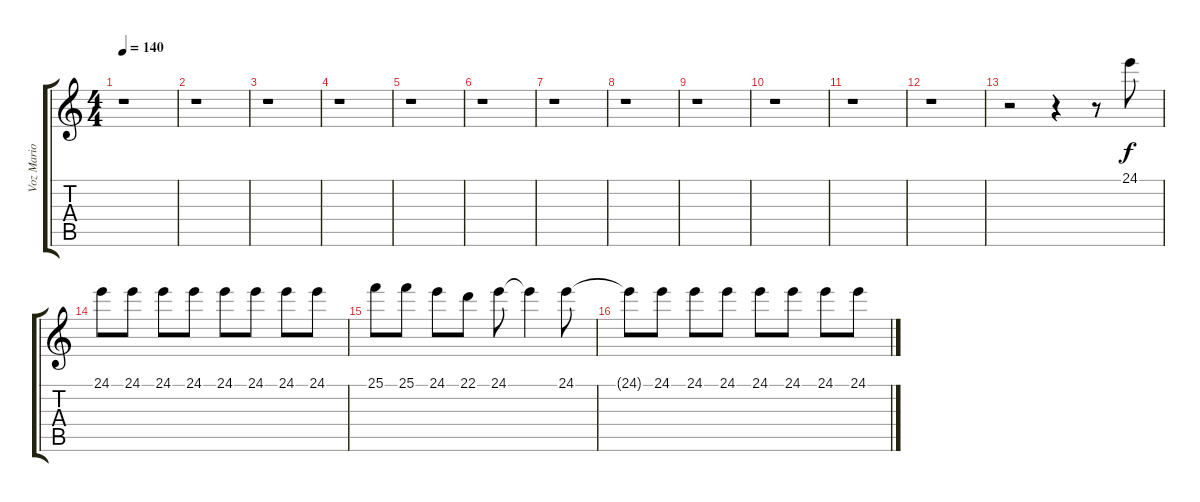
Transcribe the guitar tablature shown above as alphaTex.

\track ("Voz Mario Muñoz" "Voz Mario ") {instrument piccolo}
\staff {score tabs}
\tuning (E4 B3 G3 D3 A2 E2) {hide}
\ts (4 4)
\tempo 140
\clef g2
\ks c
r.1{dy f instrument piccolo} |
r.1 |
r.1 |
r.1 |
r.1 |
r.1 |
r.1 |
r.1 |
r.1 |
r.1 |
r.1 |
r.1 |
r.2 r.4 r.8 24.1.8 |
24.1.8 24.1.8 24.1.8 24.1.8 24.1.8 24.1.8 24.1.8 24.1.8 |
25.1.8 25.1.8 24.1.8 22.1.8 24.1.8 24.1{t}.4 24.1.8 |
24.1{t}.8 24.1.8 24.1.8 24.1.8 24.1.8 24.1.8 24.1.8 24.1.8
